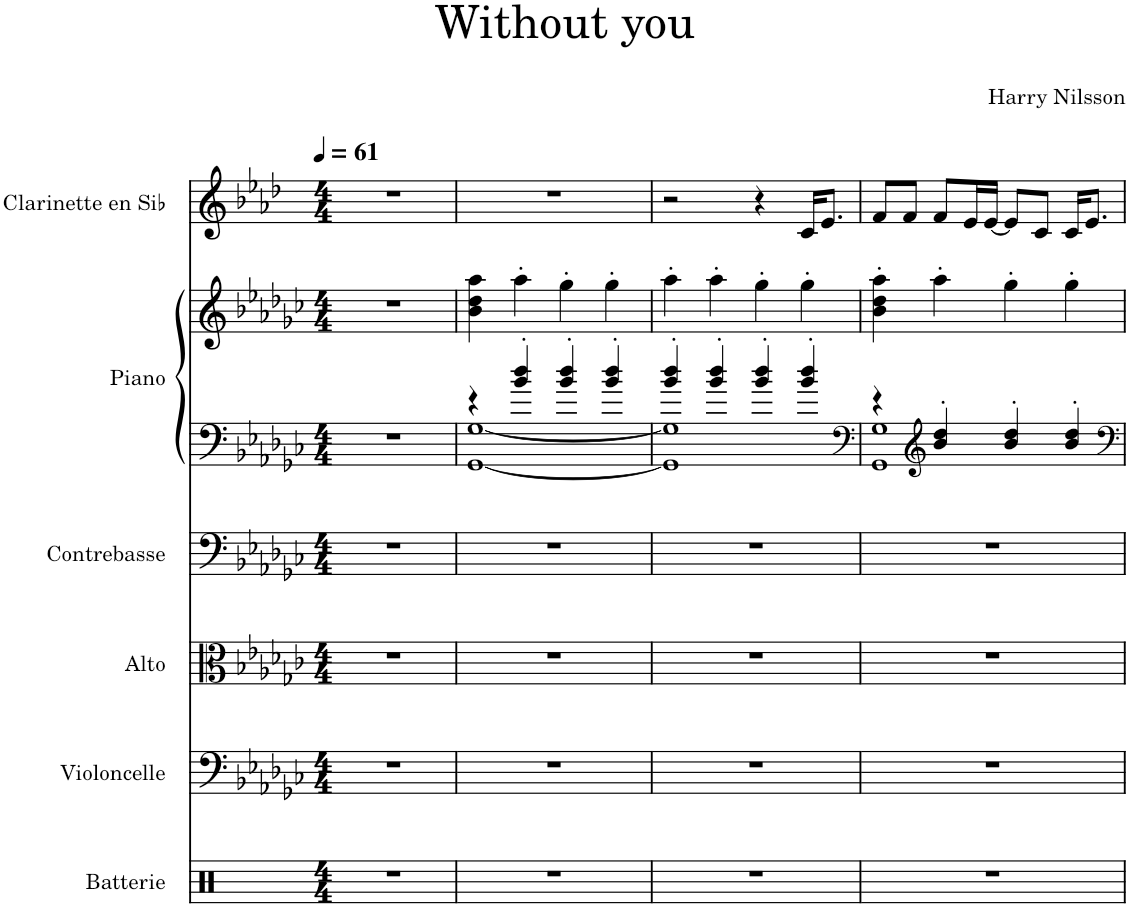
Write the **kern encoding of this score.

**kern	**kern	**kern	**kern	**kern	**kern	**kern
*part6	*part5	*part4	*part3	*part2	*part2	*part1
*staff7	*staff6	*staff5	*staff4	*staff3	*staff2	*staff1
*I"Batterie	*I"Violoncelle	*I"Alto	*I"Contrebasse	*I"Piano	*	*I"Clarinette en Sib
*I'Bat.	*I'Vlc	*I'Alt.	*I'Cb.	*I'Pia.	*	*I'Clar. Sib
*clefX	*clefF4	*clefC3	*clefF4	*clefF4	*clefG2	*clefG2
*	*	*	*Trd7c12	*	*	*Trd1c2
*k[]	*k[b-e-a-d-g-c-]	*k[b-e-a-d-g-c-]	*k[b-e-a-d-g-c-]	*k[b-e-a-d-g-c-]	*k[b-e-a-d-g-c-]	*k[b-e-a-d-]
*M4/4	*M4/4	*M4/4	*M4/4	*M4/4	*M4/4	*M4/4
*MM61	*MM61	*MM61	*MM61	*MM61	*MM61	*MM61
=1	=1	=1	=1	=1	=1	=1
1r	1r	1r	1r	1r	1r	1r
=2	=2	=2	=2	=2	=2	=2
*	*	*	*	*^	*	*
1r	1r	1r	1r	4r	[1GG- [1G-	4b-\ 4dd-\ 4aa-\	1r
.	.	.	.	4b-/' 4dd-/'	.	4aa-'\	.
.	.	.	.	4b-/' 4dd-/'	.	4gg-'\	.
.	.	.	.	4b-/' 4dd-/'	.	4gg-'\	.
=3	=3	=3	=3	=3	=3	=3	=3
1r	1r	1r	1r	4b-/' 4dd-/'	1GG-] 1G-]	4aa-'\	2r
.	.	.	.	4b-/' 4dd-/'	.	4aa-'\	.
.	.	.	.	4b-/' 4dd-/'	.	4gg-'\	4r
.	.	.	.	4b-/' 4dd-/'	.	4gg-'\	16c/KL
.	.	.	.	.	.	.	8.e-/J
=4	=4	=4	=4	=4	=4	=4	=4
*	*	*	*	*clefF4	*	*	*
1r	1r	1r	1r	4r	1GG- 1G-	4b-\' 4dd-\' 4aa-\'	8f/L
.	.	.	.	.	.	.	8f/J
*	*	*	*	*clefG2	*	*	*
.	.	.	.	4b-/' 4dd-/'	.	4aa-'\	8f/L
.	.	.	.	.	.	.	16e-/L
.	.	.	.	.	.	.	[16e-/JJ
.	.	.	.	4b-/' 4dd-/'	.	4gg-'\	8e-/L]
.	.	.	.	.	.	.	8c/J
.	.	.	.	4b-/' 4dd-/'	.	4gg-'\	16c/KL
.	.	.	.	.	.	.	8.e-/J
*	*	*	*	*v	*v	*	*
=	=	=	=	=	=	=
*-	*-	*-	*-	*-	*-	*-
